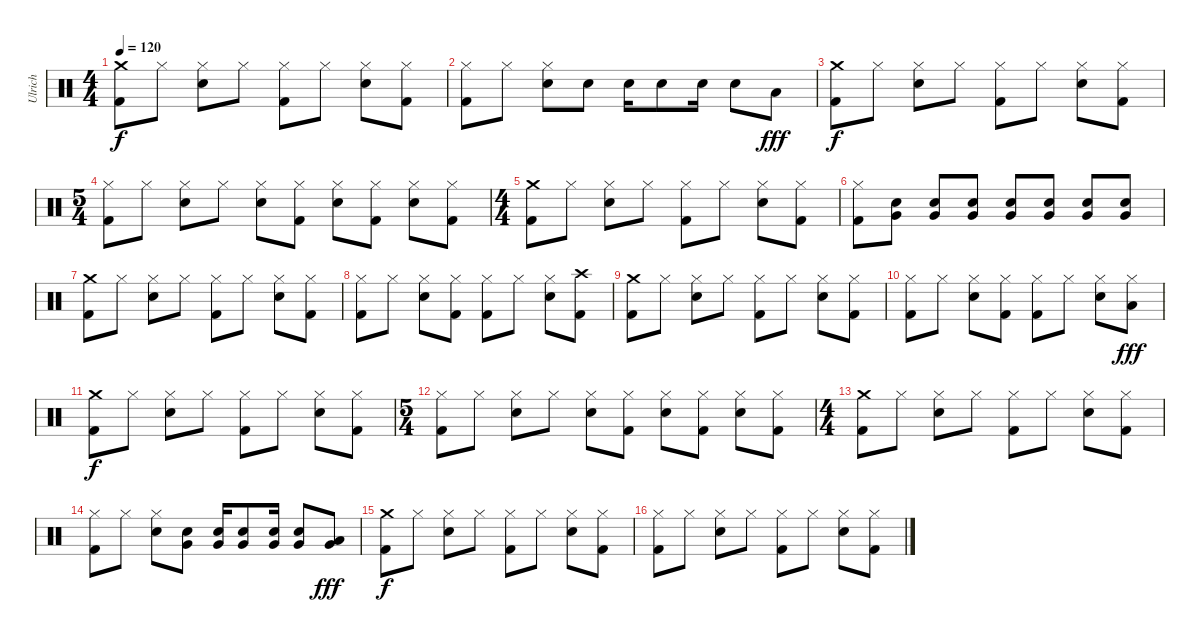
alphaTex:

\track ("Ulrich" "Ulrich") {instrument percussion}
\staff {score}
\articulation defaults
\ts (4 4)
\tempo 120
\clef neutral
\ks c
("Crash medium (hit)" "Kick (hit) 2").8{dy f} "Hi-Hat (closed)".8 ("Hi-Hat (closed)" "Electric Snare (hit)").8 "Hi-Hat (closed)".8 ("Hi-Hat (closed)" "Kick (hit) 2").8 "Hi-Hat (closed)".8 ("Hi-Hat (closed)" "Electric Snare (hit)").8 ("Hi-Hat (closed)" "Kick (hit) 2").8 |
("Hi-Hat (closed)" "Kick (hit) 2").8 "Hi-Hat (closed)".8 ("Hi-Hat (closed)" "Electric Snare (hit)").8 "Electric Snare (hit)".8 "Electric Snare (hit)".16 "Electric Snare (hit)".8 "Electric Snare (hit)".16 "Electric Snare (hit)".8 "Low Tom (hit)".8{dy fff} |
("Crash medium (hit)" "Kick (hit) 2").8{dy f} "Hi-Hat (closed)".8 ("Hi-Hat (closed)" "Electric Snare (hit)").8 "Hi-Hat (closed)".8 ("Hi-Hat (closed)" "Kick (hit) 2").8 "Hi-Hat (closed)".8 ("Hi-Hat (closed)" "Electric Snare (hit)").8 ("Hi-Hat (closed)" "Kick (hit) 2").8 |
\ts (5 4)
("Hi-Hat (closed)" "Kick (hit) 2").8 "Hi-Hat (closed)".8 ("Hi-Hat (closed)" "Electric Snare (hit)").8 "Hi-Hat (closed)".8 ("Hi-Hat (closed)" "Electric Snare (hit)").8 ("Hi-Hat (closed)" "Kick (hit) 2").8 ("Hi-Hat (closed)" "Electric Snare (hit)").8 ("Hi-Hat (closed)" "Kick (hit) 2").8 ("Hi-Hat (closed)" "Electric Snare (hit)").8 ("Hi-Hat (closed)" "Kick (hit) 2").8 |
\ts (4 4)
("Crash medium (hit)" "Kick (hit) 2").8 "Hi-Hat (closed)".8 ("Hi-Hat (closed)" "Electric Snare (hit)").8 "Hi-Hat (closed)".8 ("Hi-Hat (closed)" "Kick (hit) 2").8 "Hi-Hat (closed)".8 ("Hi-Hat (closed)" "Electric Snare (hit)").8 ("Hi-Hat (closed)" "Kick (hit) 2").8 |
("Hi-Hat (closed)" "Kick (hit) 2").8 ("Electric Snare (hit)" "Very Low Tom (hit)").8 ("Electric Snare (hit)" "Very Low Tom (hit)").8 ("Electric Snare (hit)" "Very Low Tom (hit)").8 ("Electric Snare (hit)" "Very Low Tom (hit)").8 ("Electric Snare (hit)" "Very Low Tom (hit)").8 ("Electric Snare (hit)" "Very Low Tom (hit)").8 ("Electric Snare (hit)" "Very Low Tom (hit)").8 |
("Crash medium (hit)" "Kick (hit) 2").8 "Hi-Hat (closed)".8 ("Hi-Hat (closed)" "Electric Snare (hit)").8 "Hi-Hat (closed)".8 ("Hi-Hat (closed)" "Kick (hit) 2").8 "Hi-Hat (closed)".8 ("Hi-Hat (closed)" "Electric Snare (hit)").8 ("Hi-Hat (closed)" "Kick (hit) 2").8 |
("Hi-Hat (closed)" "Kick (hit) 2").8 "Hi-Hat (closed)".8 ("Hi-Hat (closed)" "Electric Snare (hit)").8 ("Hi-Hat (closed)" "Kick (hit) 2").8 ("Hi-Hat (closed)" "Kick (hit) 2").8 "Hi-Hat (closed)".8 ("Hi-Hat (closed)" "Electric Snare (hit)").8 ("Crash high (hit)" "Kick (hit) 2").8 |
("Crash medium (hit)" "Kick (hit) 2").8 "Hi-Hat (closed)".8 ("Hi-Hat (closed)" "Electric Snare (hit)").8 "Hi-Hat (closed)".8 ("Hi-Hat (closed)" "Kick (hit) 2").8 "Hi-Hat (closed)".8 ("Hi-Hat (closed)" "Electric Snare (hit)").8 ("Hi-Hat (closed)" "Kick (hit) 2").8 |
("Hi-Hat (closed)" "Kick (hit) 2").8 "Hi-Hat (closed)".8 ("Hi-Hat (closed)" "Electric Snare (hit)").8 ("Hi-Hat (closed)" "Kick (hit) 2").8 ("Hi-Hat (closed)" "Kick (hit) 2").8 "Hi-Hat (closed)".8 ("Hi-Hat (closed)" "Electric Snare (hit)").8 ("Hi-Hat (closed)" "Low Tom (hit)").8{dy fff} |
("Crash medium (hit)" "Kick (hit) 2").8{dy f} "Hi-Hat (closed)".8 ("Hi-Hat (closed)" "Electric Snare (hit)").8 "Hi-Hat (closed)".8 ("Hi-Hat (closed)" "Kick (hit) 2").8 "Hi-Hat (closed)".8 ("Hi-Hat (closed)" "Electric Snare (hit)").8 ("Hi-Hat (closed)" "Kick (hit) 2").8 |
\ts (5 4)
("Hi-Hat (closed)" "Kick (hit) 2").8 "Hi-Hat (closed)".8 ("Hi-Hat (closed)" "Electric Snare (hit)").8 "Hi-Hat (closed)".8 ("Hi-Hat (closed)" "Electric Snare (hit)").8 ("Hi-Hat (closed)" "Kick (hit) 2").8 ("Hi-Hat (closed)" "Electric Snare (hit)").8 ("Hi-Hat (closed)" "Kick (hit) 2").8 ("Hi-Hat (closed)" "Electric Snare (hit)").8 ("Hi-Hat (closed)" "Kick (hit) 2").8 |
\ts (4 4)
("Crash medium (hit)" "Kick (hit) 2").8 "Hi-Hat (closed)".8 ("Hi-Hat (closed)" "Electric Snare (hit)").8 "Hi-Hat (closed)".8 ("Hi-Hat (closed)" "Kick (hit) 2").8 "Hi-Hat (closed)".8 ("Hi-Hat (closed)" "Electric Snare (hit)").8 ("Hi-Hat (closed)" "Kick (hit) 2").8 |
("Hi-Hat (closed)" "Kick (hit) 2").8 "Hi-Hat (closed)".8 ("Hi-Hat (closed)" "Electric Snare (hit)").8 ("Electric Snare (hit)" "Very Low Tom (hit)").8 ("Electric Snare (hit)" "Very Low Tom (hit)").16 ("Electric Snare (hit)" "Very Low Tom (hit)").8 ("Electric Snare (hit)" "Very Low Tom (hit)").16 ("Electric Snare (hit)" "Very Low Tom (hit)").8 ("Low Tom (hit)" "Very Low Tom (hit)").8{dy fff} |
("Crash medium (hit)" "Kick (hit) 2").8{dy f} "Hi-Hat (closed)".8 ("Hi-Hat (closed)" "Electric Snare (hit)").8 "Hi-Hat (closed)".8 ("Hi-Hat (closed)" "Kick (hit) 2").8 "Hi-Hat (closed)".8 ("Hi-Hat (closed)" "Electric Snare (hit)").8 ("Hi-Hat (closed)" "Kick (hit) 2").8 |
("Hi-Hat (closed)" "Kick (hit) 2").8 "Hi-Hat (closed)".8 ("Hi-Hat (closed)" "Electric Snare (hit)").8 "Hi-Hat (closed)".8 ("Hi-Hat (closed)" "Kick (hit) 2").8 "Hi-Hat (closed)".8 ("Hi-Hat (closed)" "Electric Snare (hit)").8 ("Hi-Hat (closed)" "Kick (hit) 2").8
